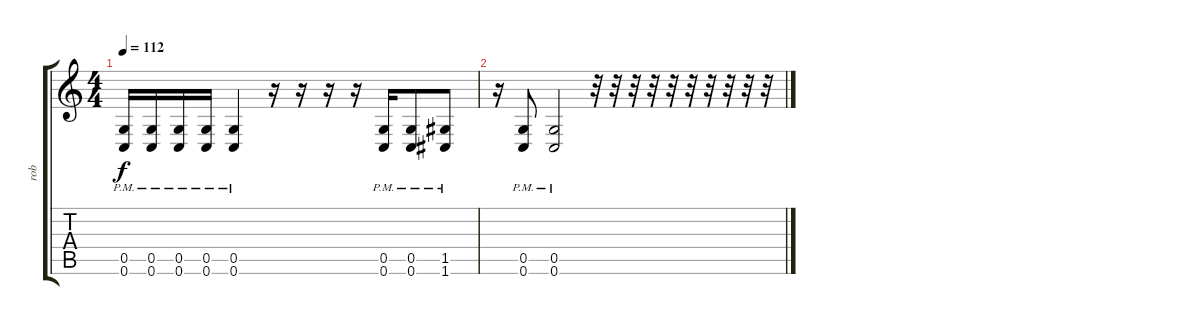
\track ("rob" "rob") {instrument distortionguitar}
\staff {score tabs}
\tuning (D4 A3 F3 C3 G2 C2) {hide}
\ts (4 4)
\tempo 112
\clef g2
\ks c
(0.5{pm} 0.6{pm}).16{dy f} (0.5{pm} 0.6{pm}).16 (0.5{pm} 0.6{pm}).16 (0.5{pm} 0.6{pm}).16 (0.5{pm} 0.6{pm}).4 r.16 r.16 r.16 r.16 (0.5{pm} 0.6{pm}).16 (0.5{pm} 0.6{pm}).8 (1.5{pm} 1.6{pm}).8 |
r.16 (0.5{pm} 0.6{pm}).8 (0.5{pm} 0.6{pm}).2 r.32 r.32 r.32 r.32 r.32 r.32 r.32 r.32 r.32 r.32
